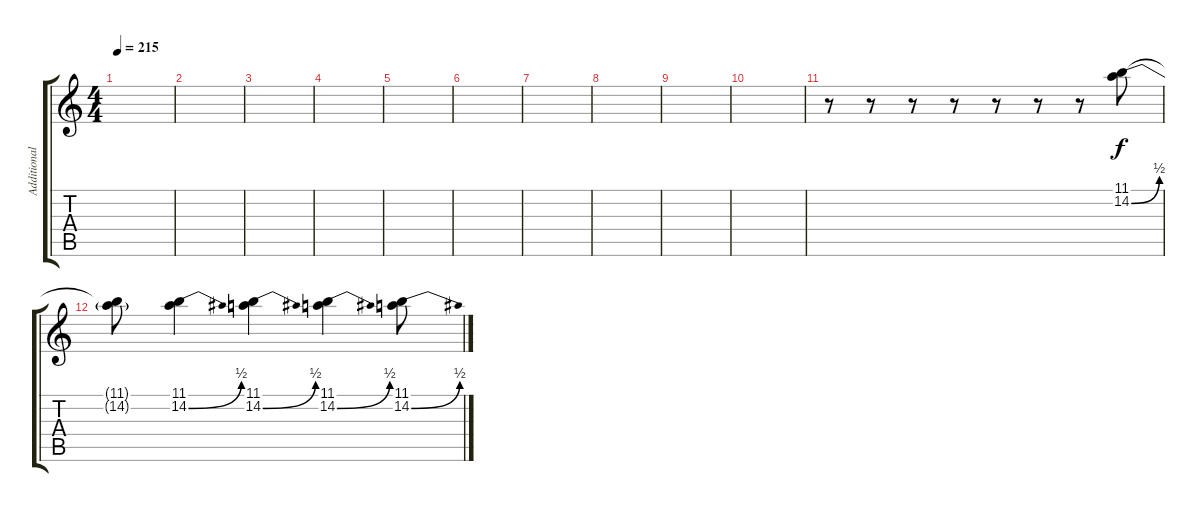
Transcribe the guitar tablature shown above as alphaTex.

\track ("Additional Guitar" "Additional") {instrument distortionguitar}
\staff {score tabs}
\tuning (C4 G3 Eb3 Bb2 F2 C2) {hide}
\ts (4 4)
\tempo 215
\clef g2
\ks c
|
|
|
|
|
|
|
|
|
|
r.8 r.8 r.8 r.8 r.8 r.8 r.8 (11.1 14.2{be (bend 0 0 60 2)}).8 |
(11.1{t} 14.2{t}).8 (11.1 14.2{be (bend 0 0 60 2)}).4 (11.1 14.2{be (bend 0 0 60 2)}).4 (11.1 14.2{be (bend 0 0 60 2)}).4 (11.1 14.2{be (bend 0 0 60 2)}).8
